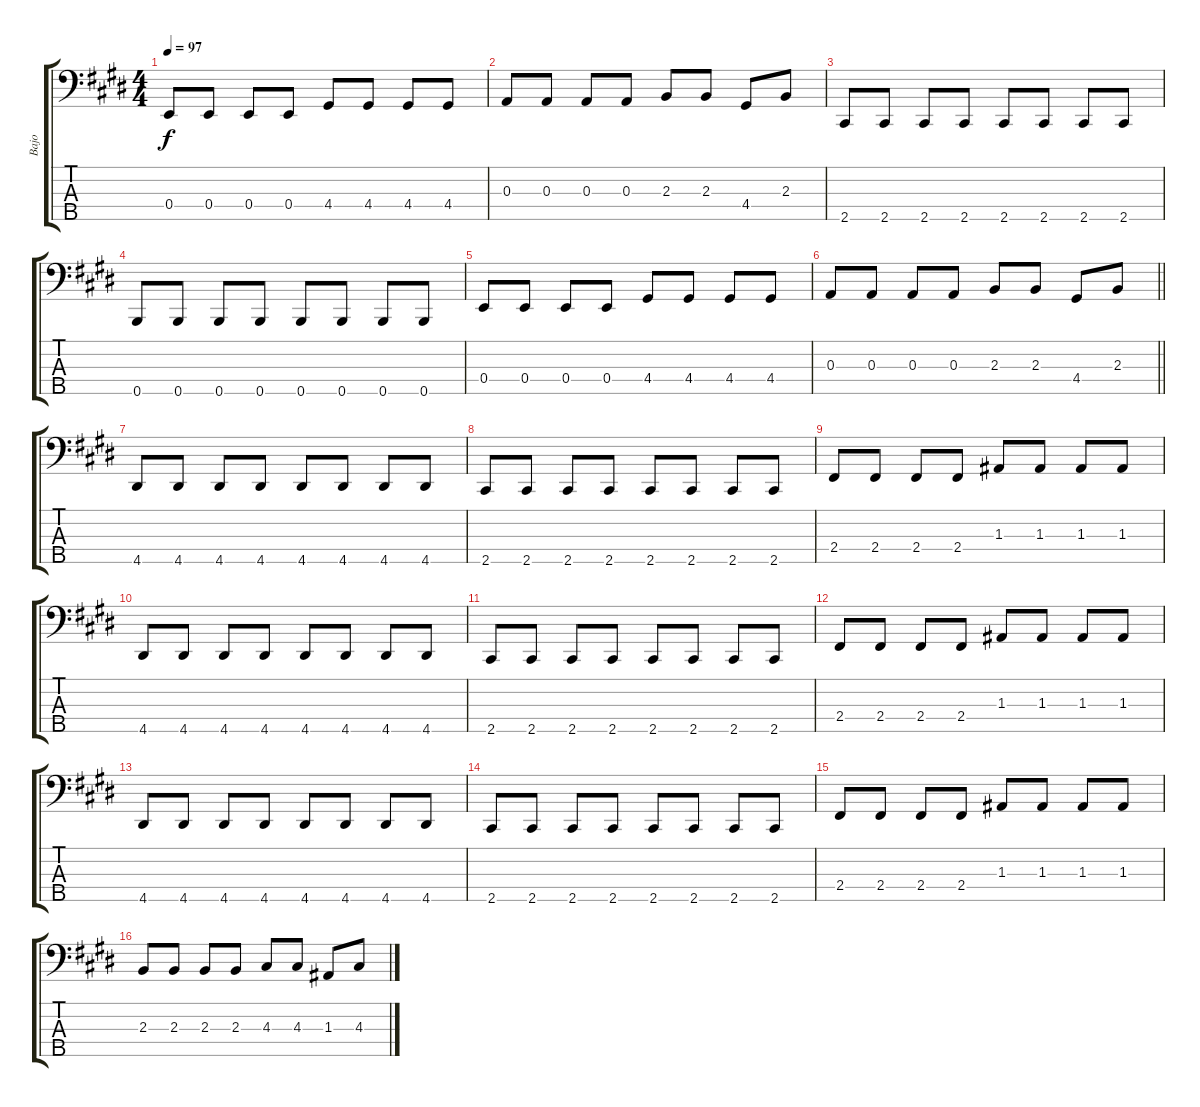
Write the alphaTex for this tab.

\track ("Bajo" "Bajo") {instrument electricbassfinger}
\staff {score tabs}
\tuning (G2 D2 A1 E1 B0) {hide}
\ts (4 4)
\tempo 97
\clef f4
\ks e
0.4.8{dy f} 0.4.8 0.4.8 0.4.8 4.4.8 4.4.8 4.4.8 4.4.8 |
0.3.8 0.3.8 0.3.8 0.3.8 2.3.8 2.3.8 4.4.8 2.3.8 |
2.5.8 2.5.8 2.5.8 2.5.8 2.5.8 2.5.8 2.5.8 2.5.8 |
0.5.8 0.5.8 0.5.8 0.5.8 0.5.8 0.5.8 0.5.8 0.5.8 |
0.4.8 0.4.8 0.4.8 0.4.8 4.4.8 4.4.8 4.4.8 4.4.8 |
\barLineRight lightlight
0.3.8 0.3.8 0.3.8 0.3.8 2.3.8 2.3.8 4.4.8 2.3.8 |
4.5.8 4.5.8 4.5.8 4.5.8 4.5.8 4.5.8 4.5.8 4.5.8 |
2.5.8 2.5.8 2.5.8 2.5.8 2.5.8 2.5.8 2.5.8 2.5.8 |
2.4.8 2.4.8 2.4.8 2.4.8 1.3.8 1.3.8 1.3.8 1.3.8 |
4.5.8 4.5.8 4.5.8 4.5.8 4.5.8 4.5.8 4.5.8 4.5.8 |
2.5.8 2.5.8 2.5.8 2.5.8 2.5.8 2.5.8 2.5.8 2.5.8 |
2.4.8 2.4.8 2.4.8 2.4.8 1.3.8 1.3.8 1.3.8 1.3.8 |
4.5.8 4.5.8 4.5.8 4.5.8 4.5.8 4.5.8 4.5.8 4.5.8 |
2.5.8 2.5.8 2.5.8 2.5.8 2.5.8 2.5.8 2.5.8 2.5.8 |
2.4.8 2.4.8 2.4.8 2.4.8 1.3.8 1.3.8 1.3.8 1.3.8 |
2.3.8 2.3.8 2.3.8 2.3.8 4.3.8 4.3.8 1.3.8 4.3.8
